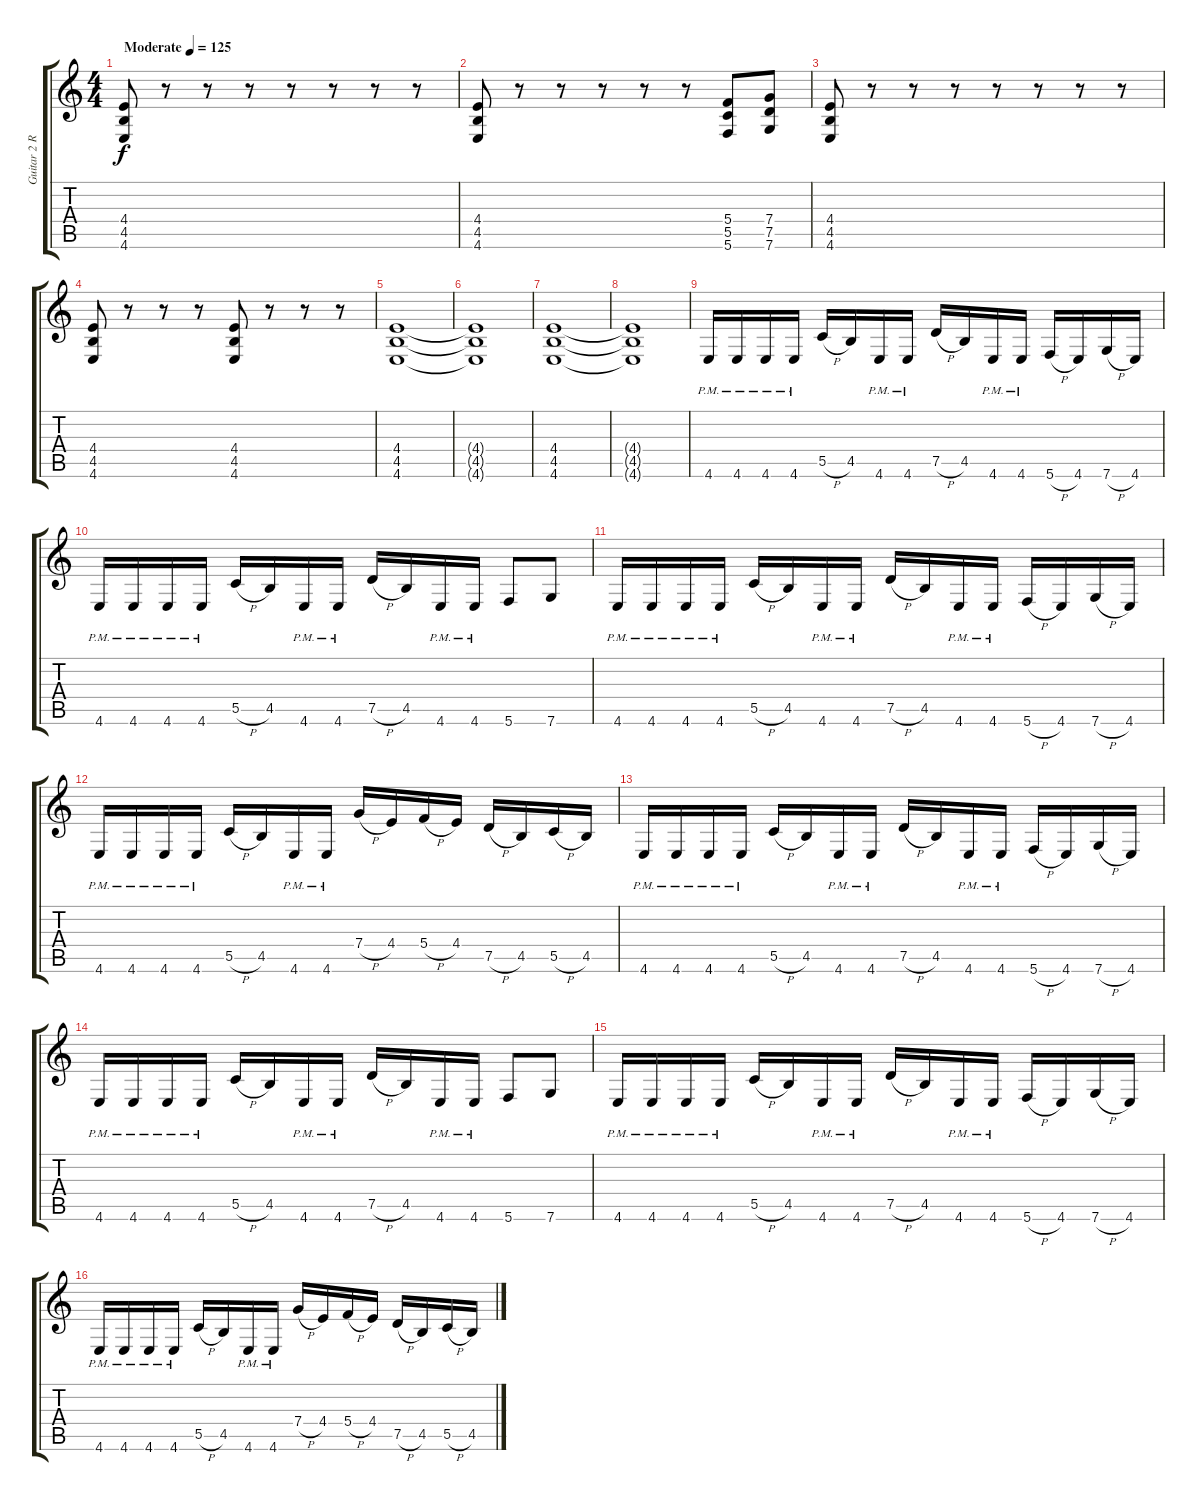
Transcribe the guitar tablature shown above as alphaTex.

\track ("Guitar 2 Right" "Guitar 2 R") {instrument distortionguitar}
\staff {score tabs}
\tuning (D4 A3 F3 C3 G2 C2) {hide}
\ts (4 4)
\tempo (125 "Moderate")
\clef g2
\ks c
(4.4 4.5 4.6).8{dy f instrument distortionguitar} r.8 r.8 r.8 r.8 r.8 r.8 r.8 |
(4.4 4.5 4.6).8 r.8 r.8 r.8 r.8 r.8 (5.4 5.5 5.6).8 (7.4 7.5 7.6).8 |
(4.4 4.5 4.6).8 r.8 r.8 r.8 r.8 r.8 r.8 r.8 |
(4.4 4.5 4.6).8 r.8 r.8 r.8 (4.4 4.5 4.6).8 r.8 r.8 r.8 |
(4.4 4.5 4.6).1 |
(4.4{t} 4.5{t} 4.6{t}).1 |
(4.4 4.5 4.6).1 |
(4.4{t} 4.5{t} 4.6{t}).1 |
4.6{pm}.16 4.6{pm}.16 4.6{pm}.16 4.6{pm}.16 5.5{h}.16 4.5.16 4.6{pm}.16 4.6{pm}.16 7.5{h}.16 4.5.16 4.6{pm}.16 4.6{pm}.16 5.6{h}.16 4.6.16 7.6{h}.16 4.6.16 |
4.6{pm}.16 4.6{pm}.16 4.6{pm}.16 4.6{pm}.16 5.5{h}.16 4.5.16 4.6{pm}.16 4.6{pm}.16 7.5{h}.16 4.5.16 4.6{pm}.16 4.6{pm}.16 5.6.8 7.6.8 |
4.6{pm}.16 4.6{pm}.16 4.6{pm}.16 4.6{pm}.16 5.5{h}.16 4.5.16 4.6{pm}.16 4.6{pm}.16 7.5{h}.16 4.5.16 4.6{pm}.16 4.6{pm}.16 5.6{h}.16 4.6.16 7.6{h}.16 4.6.16 |
4.6{pm}.16 4.6{pm}.16 4.6{pm}.16 4.6{pm}.16 5.5{h}.16 4.5.16 4.6{pm}.16 4.6{pm}.16 7.4{h}.16 4.4.16 5.4{h}.16 4.4.16 7.5{h}.16 4.5.16 5.5{h}.16 4.5.16 |
4.6{pm}.16 4.6{pm}.16 4.6{pm}.16 4.6{pm}.16 5.5{h}.16 4.5.16 4.6{pm}.16 4.6{pm}.16 7.5{h}.16 4.5.16 4.6{pm}.16 4.6{pm}.16 5.6{h}.16 4.6.16 7.6{h}.16 4.6.16 |
4.6{pm}.16 4.6{pm}.16 4.6{pm}.16 4.6{pm}.16 5.5{h}.16 4.5.16 4.6{pm}.16 4.6{pm}.16 7.5{h}.16 4.5.16 4.6{pm}.16 4.6{pm}.16 5.6.8 7.6.8 |
4.6{pm}.16 4.6{pm}.16 4.6{pm}.16 4.6{pm}.16 5.5{h}.16 4.5.16 4.6{pm}.16 4.6{pm}.16 7.5{h}.16 4.5.16 4.6{pm}.16 4.6{pm}.16 5.6{h}.16 4.6.16 7.6{h}.16 4.6.16 |
4.6{pm}.16 4.6{pm}.16 4.6{pm}.16 4.6{pm}.16 5.5{h}.16 4.5.16 4.6{pm}.16 4.6{pm}.16 7.4{h}.16 4.4.16 5.4{h}.16 4.4.16 7.5{h}.16 4.5.16 5.5{h}.16 4.5.16
